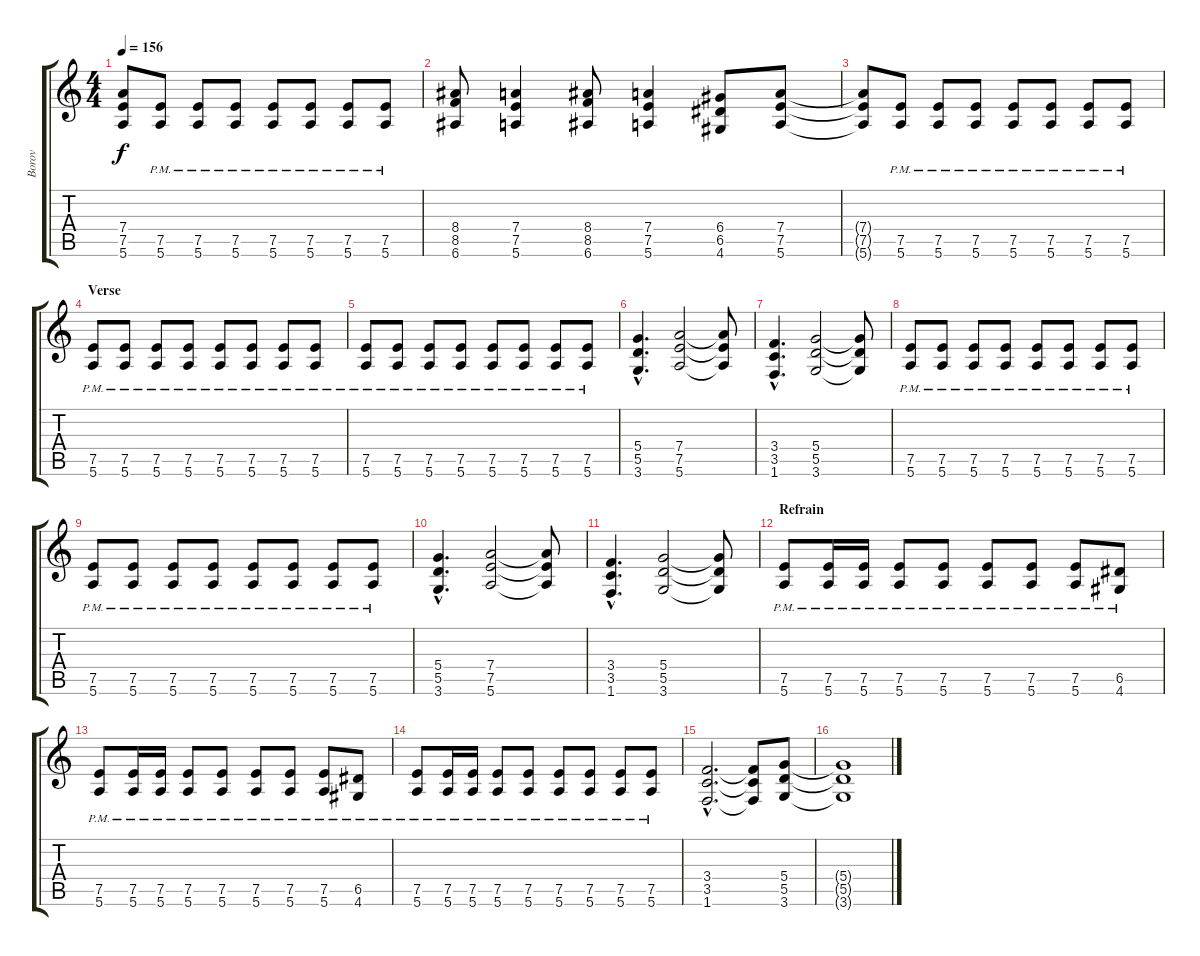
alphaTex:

\track ("Borov" "Borov") {instrument distortionguitar}
\staff {score tabs}
\tuning (E4 B3 G3 D3 A2 E2) {hide}
\ts (4 4)
\tempo 156
\clef g2
\ks c
(7.4{t} 7.5{t} 5.6{t}).8{dy f} (7.5{pm} 5.6{pm}).8 (7.5{pm} 5.6{pm}).8 (7.5{pm} 5.6{pm}).8 (7.5{pm} 5.6{pm}).8 (7.5{pm} 5.6{pm}).8 (7.5{pm} 5.6{pm}).8 (7.5{pm} 5.6{pm}).8 |
(8.4 8.5 6.6).8 (7.4 7.5 5.6).4 (8.4 8.5 6.6).8 (7.4 7.5 5.6).4 (6.4 6.5 4.6).8 (7.4 7.5 5.6).8 |
(7.4{t} 7.5{t} 5.6{t}).8 (7.5{pm} 5.6{pm}).8 (7.5{pm} 5.6{pm}).8 (7.5{pm} 5.6{pm}).8 (7.5{pm} 5.6{pm}).8 (7.5{pm} 5.6{pm}).8 (7.5{pm} 5.6{pm}).8 (7.5{pm} 5.6{pm}).8 |
\section ("" "Verse")
(7.5{pm} 5.6{pm}).8 (7.5{pm} 5.6{pm}).8 (7.5{pm} 5.6{pm}).8 (7.5{pm} 5.6{pm}).8 (7.5{pm} 5.6{pm}).8 (7.5{pm} 5.6{pm}).8 (7.5{pm} 5.6{pm}).8 (7.5{pm} 5.6{pm}).8 |
(7.5{pm} 5.6{pm}).8 (7.5{pm} 5.6{pm}).8 (7.5{pm} 5.6{pm}).8 (7.5{pm} 5.6{pm}).8 (7.5{pm} 5.6{pm}).8 (7.5{pm} 5.6{pm}).8 (7.5{pm} 5.6{pm}).8 (7.5{pm} 5.6{pm}).8 |
(5.4{hac} 5.5{hac} 3.6{hac}).4{d} (7.4 7.5 5.6).2 (7.4{t} 7.5{t} 5.6{t}).8 |
(3.4{hac} 3.5{hac} 1.6{hac}).4{d} (5.4 5.5 3.6).2 (5.4{t} 5.5{t} 3.6{t}).8 |
(7.5{pm} 5.6{pm}).8 (7.5{pm} 5.6{pm}).8 (7.5{pm} 5.6{pm}).8 (7.5{pm} 5.6{pm}).8 (7.5{pm} 5.6{pm}).8 (7.5{pm} 5.6{pm}).8 (7.5{pm} 5.6{pm}).8 (7.5{pm} 5.6{pm}).8 |
(7.5{pm} 5.6{pm}).8 (7.5{pm} 5.6{pm}).8 (7.5{pm} 5.6{pm}).8 (7.5{pm} 5.6{pm}).8 (7.5{pm} 5.6{pm}).8 (7.5{pm} 5.6{pm}).8 (7.5{pm} 5.6{pm}).8 (7.5{pm} 5.6{pm}).8 |
(5.4{hac} 5.5{hac} 3.6{hac}).4{d} (7.4 7.5 5.6).2 (7.4{t} 7.5{t} 5.6{t}).8 |
(3.4{hac} 3.5{hac} 1.6{hac}).4{d} (5.4 5.5 3.6).2 (5.4{t} 5.5{t} 3.6{t}).8 |
\section ("" "Refrain")
(7.5{pm} 5.6{pm}).8 (7.5{pm} 5.6{pm}).16 (7.5{pm} 5.6{pm}).16 (7.5{pm} 5.6{pm}).8 (7.5{pm} 5.6{pm}).8 (7.5{pm} 5.6{pm}).8 (7.5{pm} 5.6{pm}).8 (7.5{pm} 5.6{pm}).8 (6.5{pm} 4.6{pm}).8 |
(7.5{pm} 5.6{pm}).8 (7.5{pm} 5.6{pm}).16 (7.5{pm} 5.6{pm}).16 (7.5{pm} 5.6{pm}).8 (7.5{pm} 5.6{pm}).8 (7.5{pm} 5.6{pm}).8 (7.5{pm} 5.6{pm}).8 (7.5{pm} 5.6{pm}).8 (6.5{pm} 4.6{pm}).8 |
(7.5{pm} 5.6{pm}).8 (7.5{pm} 5.6{pm}).16 (7.5{pm} 5.6{pm}).16 (7.5{pm} 5.6{pm}).8 (7.5{pm} 5.6{pm}).8 (7.5{pm} 5.6{pm}).8 (7.5{pm} 5.6{pm}).8 (7.5{pm} 5.6{pm}).8 (7.5{pm} 5.6{pm}).8 |
(3.4{hac} 3.5{hac} 1.6{hac}).2{d} (3.4{t} 3.5{t} 1.6{t}).8 (5.4 5.5 3.6).8 |
(5.4{t} 5.5{t} 3.6{t}).1
